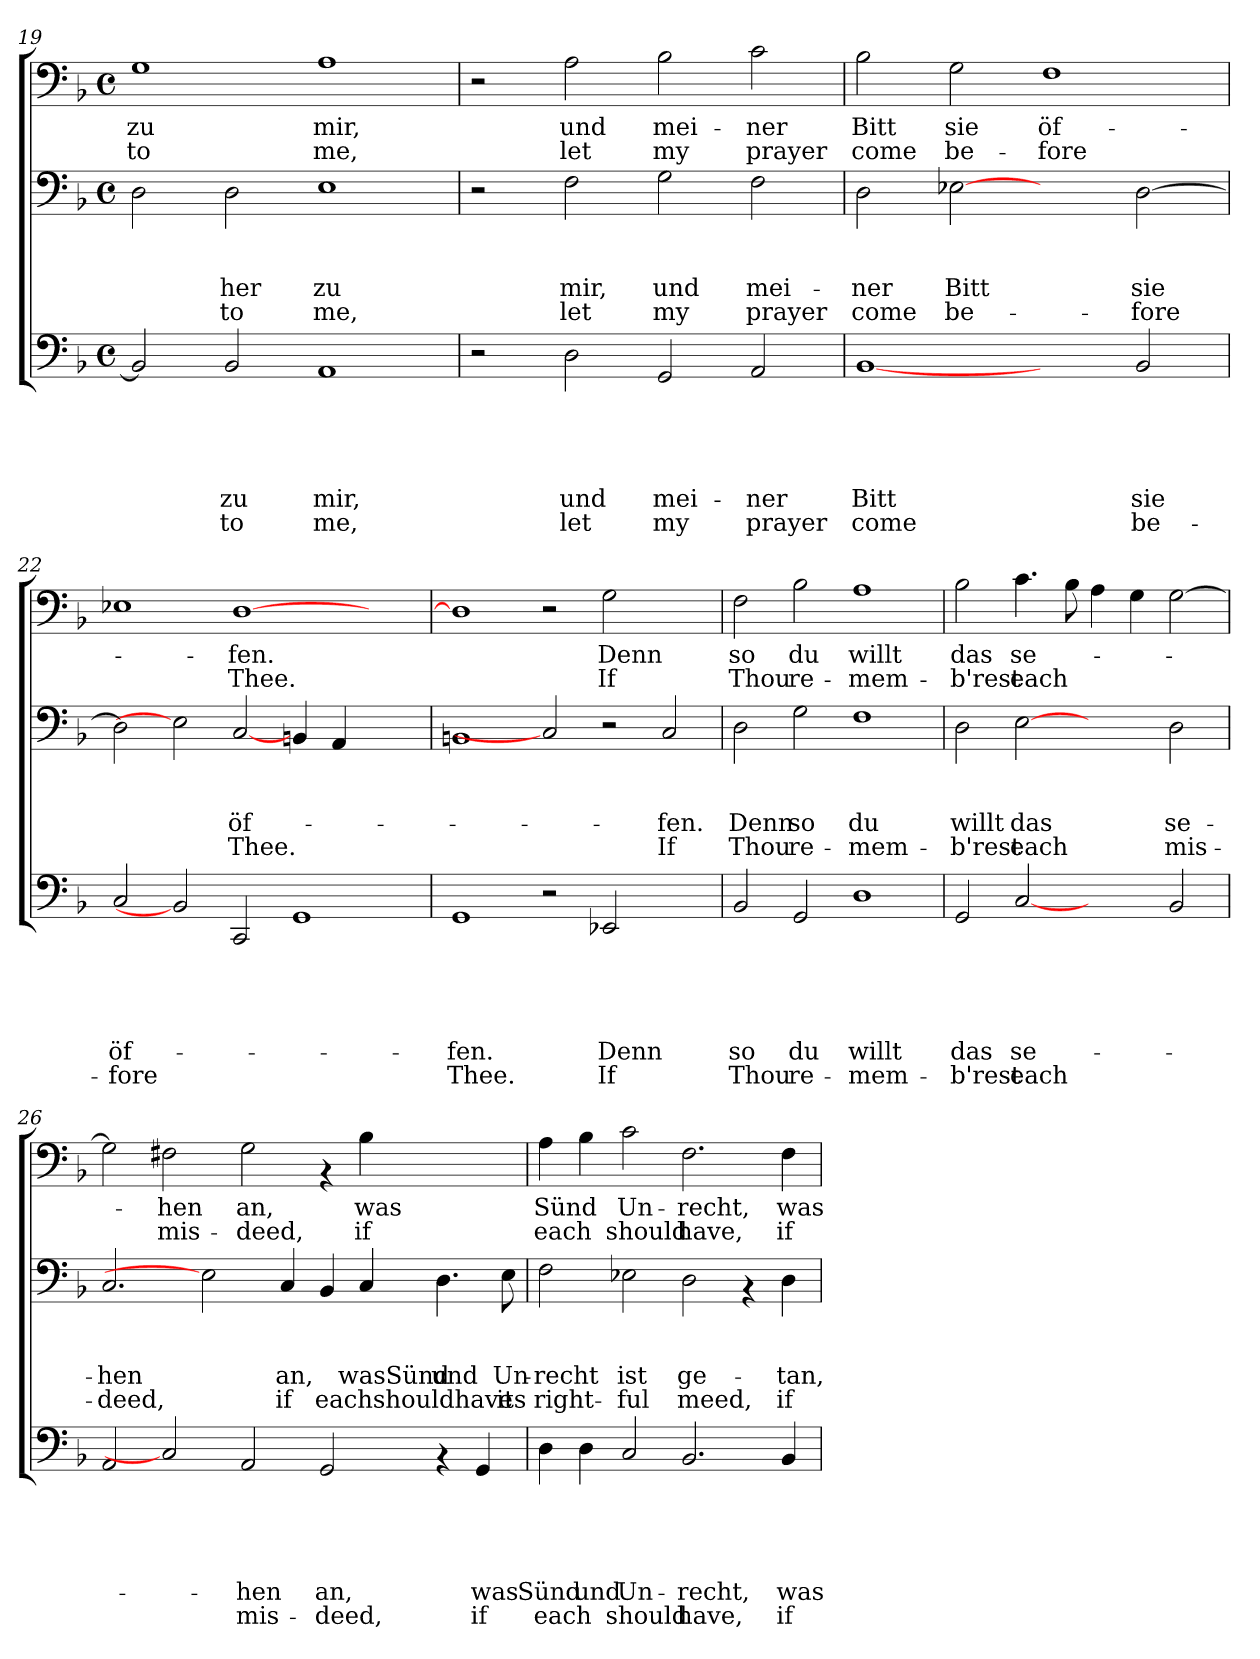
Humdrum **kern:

**kern	**text	**text	**text	**text	**text	**text	**kern	**text	**text	**text	**text	**kern	**text	**text
*part3	*part3	*part3	*part3	*part3	*part3	*part3	*part2	*part2	*part2	*part2	*part2	*part1	*part1	*part1
*staff3	*staff3	*staff3	*staff3	*staff3	*staff3	*staff3	*staff2	*staff2	*staff2	*staff2	*staff2	*staff1	*staff1	*staff1
*clefF4	*	*	*	*	*	*	*clefF4	*	*	*	*	*clefF4	*	*
*k[b-]	*	*	*	*	*	*	*k[b-]	*	*	*	*	*k[b-]	*	*
*F:	*	*	*	*	*	*	*F:	*	*	*	*	*F:	*	*
*M4/4	*	*	*	*	*	*	*M4/4	*	*	*	*	*M4/4	*	*
*met(c)	*	*	*	*	*	*	*met(c)	*	*	*	*	*met(c)	*	*
=19	=19	=19	=19	=19	=19	=19	=19	=19	=19	=19	=19	=19	=19	=19
!	!	!	!	!	!	!	!	!	!	!	!	!	!LO:LY:b	!LO:LY:b
2BB-/]	.	.	.	.	.	.	2D\	.	.	.	.	1G	zu	to
!	!	!	!	!	!LO:LY:b	!LO:LY:b	!	!	!	!LO:LY:b	!LO:LY:b	!	!	!
2BB-/	.	.	.	.	zu	to	2D\	.	.	her	to	.	.	.
!	!	!	!	!	!LO:LY:b	!LO:LY:b	!	!	!	!LO:LY:b	!LO:LY:b	!	!LO:LY:b	!LO:LY:b
1AA	.	.	.	.	mir,	me,	1E	.	.	zu	me,	1A	mir,	me,
=20	=20	=20	=20	=20	=20	=20	=20	=20	=20	=20	=20	=20	=20	=20
2r	.	.	.	.	.	.	2r	.	.	.	.	2r	.	.
!	!	!	!	!	!LO:LY:b	!LO:LY:b	!	!	!	!LO:LY:b	!LO:LY:b	!	!LO:LY:b	!LO:LY:b
2D\	.	.	.	.	und	let	2F\	.	.	mir,	let	2A\	und	let
!	!	!	!	!	!LO:LY:b	!LO:LY:b	!	!	!	!LO:LY:b	!LO:LY:b	!	!LO:LY:b	!LO:LY:b
2GG/	.	.	.	.	mei-	my	2G\	.	.	und	my	2B-\	mei-	my
!	!	!	!	!	!LO:LY:b	!LO:LY:b	!	!	!	!LO:LY:b	!LO:LY:b	!	!LO:LY:b	!LO:LY:b
2AA/	.	.	.	.	-ner	prayer	2F\	.	.	mei-	prayer	2c\	-ner	prayer
=21	=21	=21	=21	=21	=21	=21	=21	=21	=21	=21	=21	=21	=21	=21
!	!	!	!	!	!LO:LY:b	!LO:LY:b	!	!	!	!LO:LY:b	!LO:LY:b	!	!LO:LY:b	!LO:LY:b
[1BB-	.	.	.	.	Bitt	come	2D\	.	.	-ner	come	2B-\	Bitt	come
!	!	!	!	!	!	!	!	!	!	!LO:LY:b	!LO:LY:b	!	!LO:LY:b	!LO:LY:b
.	.	.	.	.	.	.	[2E-X	.	.	Bitt	be-	2G\	sie	be-
!	!	!	!	!	!	!	!	!	!	!	!	!	!LO:LY:b	!LO:LY:b
2ryy	.	.	.	.	.	.	2ryy	.	.	.	.	1F	öf-	-fore
!	!	!	!	!	!LO:LY:b	!LO:LY:b	!	!	!	!LO:LY:b	!LO:LY:b	!	!	!
2BB-/	.	.	.	.	sie	be-	[<2D\	.	.	sie	-fore	.	.	.
!!LO:LB:g=z
=22	=22	=22	=22	=22	=22	=22	=22	=22	=22	=22	=22	=22	=22	=22
!	!	!	!	!	!LO:LY:b	!LO:LY:b	!	!	!	!	!	!	!	!
2C/	.	.	.	.	öf-	-fore	2D\]	.	.	.	.	1E-X	.	.
2BB-]	.	.	.	.	.	.	2E-]	.	.	.	.	.	.	.
!	!	!	!	!	!	!	!	!	!	!LO:LY:b	!LO:LY:b	!	!LO:LY:b	!LO:LY:b
2CC/	.	.	.	.	.	.	[2C	.	.	öf-	Thee.	[>1D	-fen.	Thee.
1GG	.	.	.	.	.	.	4BBn/	.	.	.	.	.	.	.
.	.	.	.	.	.	.	4AA/	.	.	.	.	.	.	.
.	.	.	.	.	.	.	2ryy	.	.	.	.	2ryy	.	.
=23	=23	=23	=23	=23	=23	=23	=23	=23	=23	=23	=23	=23	=23	=23
!	!	!	!	!	!LO:LY:b	!LO:LY:b	!	!	!	!	!	!	!	!
1GG	.	.	.	.	-fen.	Thee.	1BBn	.	.	.	.	1D]	.	.
2r	.	.	.	.	.	.	2C]	.	.	.	.	2r	.	.
!	!	!	!	!	!LO:LY:b	!LO:LY:b	!	!	!	!	!	!	!LO:LY:b	!LO:LY:b
2EE-X/	.	.	.	.	Denn	If	2r	.	.	.	.	2G\	Denn	If
!	!	!	!	!	!	!	!	!	!	!LO:LY:b	!LO:LY:b	!	!	!
2ryy	.	.	.	.	.	.	2C/	.	.	-fen.	If	2ryy	.	.
=24	=24	=24	=24	=24	=24	=24	=24	=24	=24	=24	=24	=24	=24	=24
!	!	!	!	!	!LO:LY:b	!LO:LY:b	!	!	!	!LO:LY:b	!LO:LY:b	!	!LO:LY:b	!LO:LY:b
2BB-/	.	.	.	.	so	Thou	2D\	.	.	Denn	Thou	2F\	so	Thou
!	!	!	!	!	!LO:LY:b	!LO:LY:b	!	!	!	!LO:LY:b	!LO:LY:b	!	!LO:LY:b	!LO:LY:b
2GG/	.	.	.	.	du	re-	2G\	.	.	so	re-	2B-\	du	re-
!	!	!	!	!	!LO:LY:b	!LO:LY:b	!	!	!	!LO:LY:b	!LO:LY:b	!	!LO:LY:b	!LO:LY:b
1D	.	.	.	.	willt	-mem-	1F	.	.	du	-mem-	1A	willt	-mem-
=25	=25	=25	=25	=25	=25	=25	=25	=25	=25	=25	=25	=25	=25	=25
!	!	!	!	!	!LO:LY:b	!LO:LY:b	!	!	!	!LO:LY:b	!LO:LY:b	!	!LO:LY:b	!LO:LY:b
2GG/	.	.	.	.	das	-b'rest	2D\	.	.	willt	-b'rest	2B-\	das	-b'rest
!	!	!	!	!	!LO:LY:b	!LO:LY:b	!	!	!	!LO:LY:b	!LO:LY:b	!	!LO:LY:b	!LO:LY:b
[2C	.	.	.	.	se-	each	[2E	.	.	das	each	4.c\	se-	each
.	.	.	.	.	.	.	.	.	.	.	.	8B-\	.	.
2ryy	.	.	.	.	.	.	2ryy	.	.	.	.	4A\	.	.
.	.	.	.	.	.	.	.	.	.	.	.	4G\	.	.
!	!	!	!	!	!	!	!	!	!	!LO:LY:b	!LO:LY:b	!	!	!
2BB-/	.	.	.	.	.	.	2D\	.	.	se-	mis-	[>2G\	.	.
=26	=26	=26	=26	=26	=26	=26	=26	=26	=26	=26	=26	=26	=26	=26
!	!	!	!	!	!	!	!	!	!	!LO:LY:b	!LO:LY:b	!	!	!
2AA/	.	.	.	.	.	.	2.C/	.	.	-hen	-deed,	2G\]	.	.
!	!	!	!	!	!	!	!	!	!	!	!	!	!LO:LY:b	!LO:LY:b
2C]	.	.	.	.	.	.	.	.	.	.	.	2F#X\	-hen	mis-
.	.	.	.	.	.	.	2E]	.	.	.	.	.	.	.
!	!	!	!	!	!LO:LY:b	!LO:LY:b	!	!	!	!	!	!	!LO:LY:b	!LO:LY:b
2AA/	.	.	.	.	-hen	mis-	.	.	.	.	.	2G\	an,	-deed,
!	!	!	!	!	!	!	!	!	!	!LO:LY:b	!LO:LY:b	!	!	!
.	.	.	.	.	.	.	4C/	.	.	an,	if	.	.	.
!	!	!	!	!	!LO:LY:b	!LO:LY:b	!	!	!	!	!LO:LY:b	!	!	!
2GG/	.	.	.	.	an,	-deed,	4BB-/	.	.	.	eachshouldhave	4rAA	.	.
!	!	!	!	!	!	!	!	!	!	!LO:LY:b	!	!	!LO:LY:b	!LO:LY:b
.	.	.	.	.	.	.	4C/	.	.	wasSünd	.	4B-\	was	if
!	!	!	!	!	!	!	!	!	!	!LO:LY:b	!	!	!	!
4rAA	.	.	.	.	.	.	4.D\	.	.	und	.	2ryy	.	.
!	!	!	!	!	!LO:LY:b	!LO:LY:b	!	!	!	!	!	!	!	!
4GG/	.	.	.	.	was	if	.	.	.	.	.	.	.	.
!	!	!	!	!	!	!	!	!	!	!LO:LY:b	!LO:LY:b	!	!	!
.	.	.	.	.	.	.	8E\	.	.	Un-	its	.	.	.
!!LO:LB:g=z
=27	=27	=27	=27	=27	=27	=27	=27	=27	=27	=27	=27	=27	=27	=27
!	!	!	!	!	!LO:LY:b	!LO:LY:b	!	!	!	!LO:LY:b	!LO:LY:b	!	!LO:LY:b	!LO:LY:b
4D\	.	.	.	.	Sünd	each	2F\	.	.	-recht	right-	4A\	Sünd	each
!	!	!	!	!	!LO:LY:b	!	!	!	!	!	!	!	!	!
4D\	.	.	.	.	und	.	.	.	.	.	.	4B-\	.	.
!	!	!	!	!	!LO:LY:b	!LO:LY:b	!	!	!	!LO:LY:b	!LO:LY:b	!	!LO:LY:b	!LO:LY:b
2C/	.	.	.	.	Un-	should	2E-X\	.	.	ist	-ful	2c\	Un-	should
!	!	!	!	!	!LO:LY:b	!LO:LY:b	!	!	!	!LO:LY:b	!LO:LY:b	!	!LO:LY:b	!LO:LY:b
2.BB-/	.	.	.	.	-recht,	have,	2D\	.	.	ge-	meed,	2.F\	-recht,	have,
.	.	.	.	.	.	.	4rAA	.	.	.	.	.	.	.
!	!	!	!	!	!LO:LY:b	!LO:LY:b	!	!	!	!LO:LY:b	!LO:LY:b	!	!LO:LY:b	!LO:LY:b
4BB-/	.	.	.	.	was	if	4D\	.	.	-tan,	if	4F\	was	if
=	=	=	=	=	=	=	=	=	=	=	=	=	=	=
*-	*-	*-	*-	*-	*-	*-	*-	*-	*-	*-	*-	*-	*-	*-
